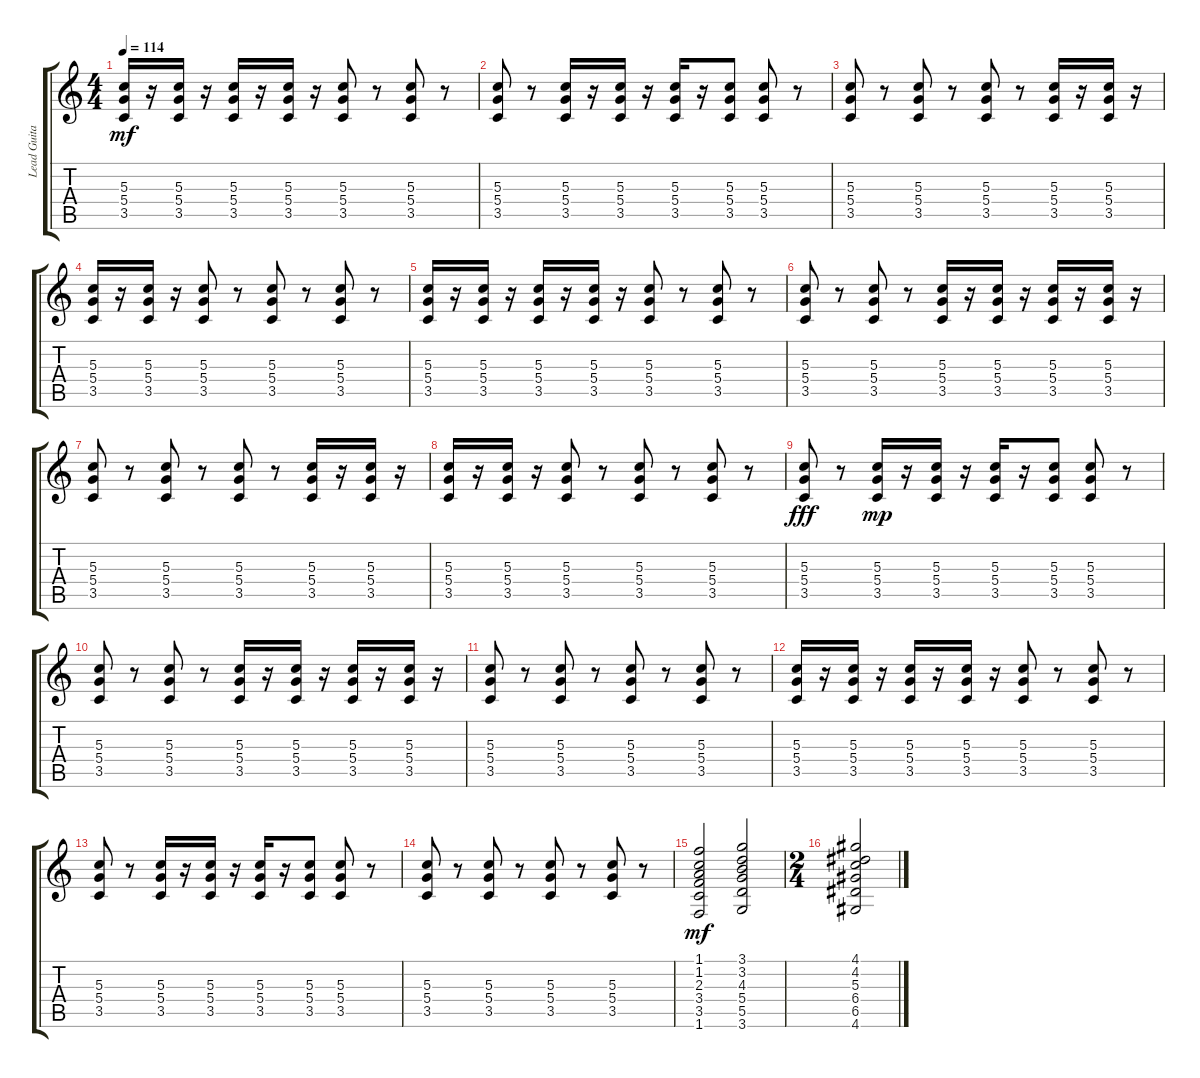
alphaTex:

\track ("Lead Guitar" "Lead Guita") {instrument overdrivenguitar}
\staff {score tabs}
\tuning (E4 B3 G3 D3 A2 E2) {hide}
\ts (4 4)
\tempo 114
\clef g2
\ks c
(5.3 5.4 3.5).16{dy mf} r.16 (5.3 5.4 3.5).16 r.16 (5.3 5.4 3.5).16 r.16 (5.3 5.4 3.5).16 r.16 (5.3 5.4 3.5).8 r.8 (5.3 5.4 3.5).8 r.8 |
(5.3 5.4 3.5).8 r.8 (5.3 5.4 3.5).16 r.16 (5.3 5.4 3.5).16 r.16 (5.3 5.4 3.5).16 r.16 (5.3 5.4 3.5).8 (5.3 5.4 3.5).8 r.8 |
(5.3 5.4 3.5).8 r.8 (5.3 5.4 3.5).8 r.8 (5.3 5.4 3.5).8 r.8 (5.3 5.4 3.5).16 r.16 (5.3 5.4 3.5).16 r.16 |
(5.3 5.4 3.5).16 r.16 (5.3 5.4 3.5).16 r.16 (5.3 5.4 3.5).8 r.8 (5.3 5.4 3.5).8 r.8 (5.3 5.4 3.5).8 r.8 |
(5.3 5.4 3.5).16 r.16 (5.3 5.4 3.5).16 r.16 (5.3 5.4 3.5).16 r.16 (5.3 5.4 3.5).16 r.16 (5.3 5.4 3.5).8 r.8 (5.3 5.4 3.5).8 r.8 |
(5.3 5.4 3.5).8 r.8 (5.3 5.4 3.5).8 r.8 (5.3 5.4 3.5).16 r.16 (5.3 5.4 3.5).16 r.16 (5.3 5.4 3.5).16 r.16 (5.3 5.4 3.5).16 r.16 |
(5.3 5.4 3.5).8 r.8 (5.3 5.4 3.5).8 r.8 (5.3 5.4 3.5).8 r.8 (5.3 5.4 3.5).16 r.16 (5.3 5.4 3.5).16 r.16 |
(5.3 5.4 3.5).16 r.16 (5.3 5.4 3.5).16 r.16 (5.3 5.4 3.5).8 r.8 (5.3 5.4 3.5).8 r.8 (5.3 5.4 3.5).8 r.8 |
(5.3 5.4 3.5).8{dy fff} r.8 (5.3 5.4 3.5).16{dy mp} r.16 (5.3 5.4 3.5).16 r.16 (5.3 5.4 3.5).16 r.16 (5.3 5.4 3.5).8 (5.3 5.4 3.5).8 r.8 |
(5.3 5.4 3.5).8 r.8 (5.3 5.4 3.5).8 r.8 (5.3 5.4 3.5).16 r.16 (5.3 5.4 3.5).16 r.16 (5.3 5.4 3.5).16 r.16 (5.3 5.4 3.5).16 r.16 |
(5.3 5.4 3.5).8 r.8 (5.3 5.4 3.5).8 r.8 (5.3 5.4 3.5).8 r.8 (5.3 5.4 3.5).8 r.8 |
(5.3 5.4 3.5).16 r.16 (5.3 5.4 3.5).16 r.16 (5.3 5.4 3.5).16 r.16 (5.3 5.4 3.5).16 r.16 (5.3 5.4 3.5).8 r.8 (5.3 5.4 3.5).8 r.8 |
(5.3 5.4 3.5).8 r.8 (5.3 5.4 3.5).16 r.16 (5.3 5.4 3.5).16 r.16 (5.3 5.4 3.5).16 r.16 (5.3 5.4 3.5).8 (5.3 5.4 3.5).8 r.8 |
(5.3 5.4 3.5).8 r.8 (5.3 5.4 3.5).8 r.8 (5.3 5.4 3.5).8 r.8 (5.3 5.4 3.5).8 r.8 |
(1.1 1.2 2.3 3.4 3.5 1.6).2{dy mf} (3.1 3.2 4.3 5.4 5.5 3.6).2 |
\ts (2 4)
(4.1 4.2 5.3 6.4 6.5 4.6).2
